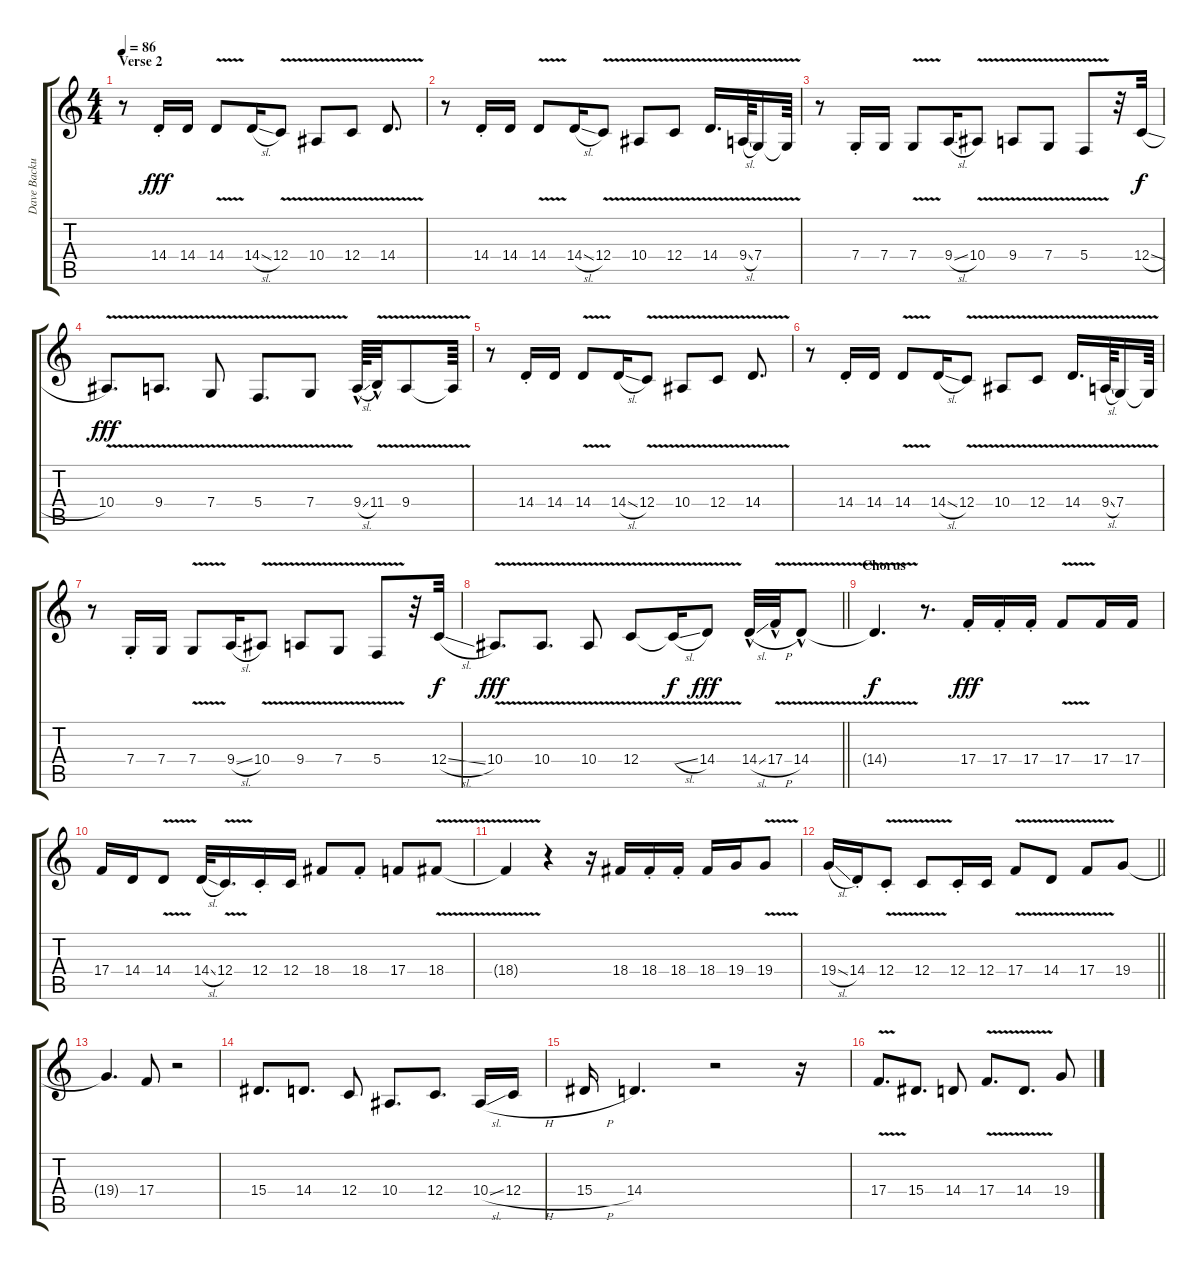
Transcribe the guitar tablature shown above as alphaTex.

\track ("Dave Backup" "Dave Backu") {instrument trumpet}
\staff {score tabs}
\tuning (D4 A3 F3 C3 G2 C2) {hide}
\ts (4 4)
\section ("" "Verse 2")
\tempo 86
\clef g2
\ks c
r.8{dy fff} 14.4{st}.16 14.4.16 14.4{v}.8 14.4{sl}.16 12.4{v}.8 10.4{v}.8 12.4{v}.8 14.4{v}.8{d} |
r.8 14.4{st}.16 14.4.16 14.4{v}.8 14.4{sl}.16 12.4{v}.8 10.4{v}.8 12.4{v}.8 14.4{v}.16{d} 9.4{v sl}.64 7.4{v}.16 7.4{t}.64 |
r.8 7.4{st}.16 7.4.16 7.4{v}.8 9.4{sl}.16 10.4{v}.8 9.4{v}.8 7.4{v}.8 5.4{v}.8 r.32 12.4{sl}.32{dy f} |
10.4{v}.8{d dy fff} 9.4{v}.8{d} 7.4{v}.8 5.4{v}.8{d} 7.4{v}.8 9.4{sl hac}.64 11.4{v hac}.32 9.4{v}.8 9.4{t}.64 |
r.8 14.4{st}.16 14.4.16 14.4{v}.8 14.4{sl}.16 12.4{v}.8 10.4{v}.8 12.4{v}.8 14.4{v}.8{d} |
r.8 14.4{st}.16 14.4.16 14.4{v}.8 14.4{sl}.16 12.4{v}.8 10.4{v}.8 12.4{v}.8 14.4{v}.16{d} 9.4{v sl}.64 7.4{v}.16 7.4{t}.64 |
r.8 7.4{st}.16 7.4.16 7.4{v}.8 9.4{sl}.16 10.4{v}.8 9.4{v}.8 7.4{v}.8 5.4{v}.8 r.32 12.4{sl}.32{dy f} |
\barLineRight lightlight
10.4{v}.8{d dy fff} 10.4{v}.8{d} 10.4{v}.8 12.4{v}.8 12.4{sl t}.16{dy f} 14.4{v}.8{dy fff} 14.4{sl hac}.32 17.4{v h hac}.32 14.4{v hac}.8 |
\section ("" "Chorus")
14.4{t}.4{d dy f} r.8{d} 17.4{st}.16{dy fff} 17.4{st}.16 17.4{st}.16 17.4{v}.8 17.4.16 17.4.16 |
17.4.16 14.4.16 14.4{v}.8 14.4{sl}.32 12.4{v}.16{d} 12.4{st}.16 12.4.16 18.4.8 18.4{st}.8 17.4.8 18.4{v}.8 |
18.4{t}.4 r.4 r.16 18.4.16 18.4{st}.16 18.4{st}.16 18.4.16 19.4.16 19.4{v}.8 |
\barLineRight lightlight
19.4{sl}.16 14.4{st}.16 12.4{v st}.8 12.4{v}.8 12.4{st}.16 12.4.16 17.4{v}.8 14.4{v}.8 17.4{v}.8 19.4.8 |
19.4{t}.4{d} 17.4.8 r.2 |
15.4.8{d} 14.4.8{d} 12.4.8 10.4.8{d} 12.4.8{d} 10.4{sl}.16 12.4{h}.16 |
15.4{h}.16 14.4.4{d} r.2 r.16 |
17.4{v}.8{d} 15.4.8{d} 14.4.8 17.4{v}.8{d} 14.4{v}.8{d} 19.4.8
